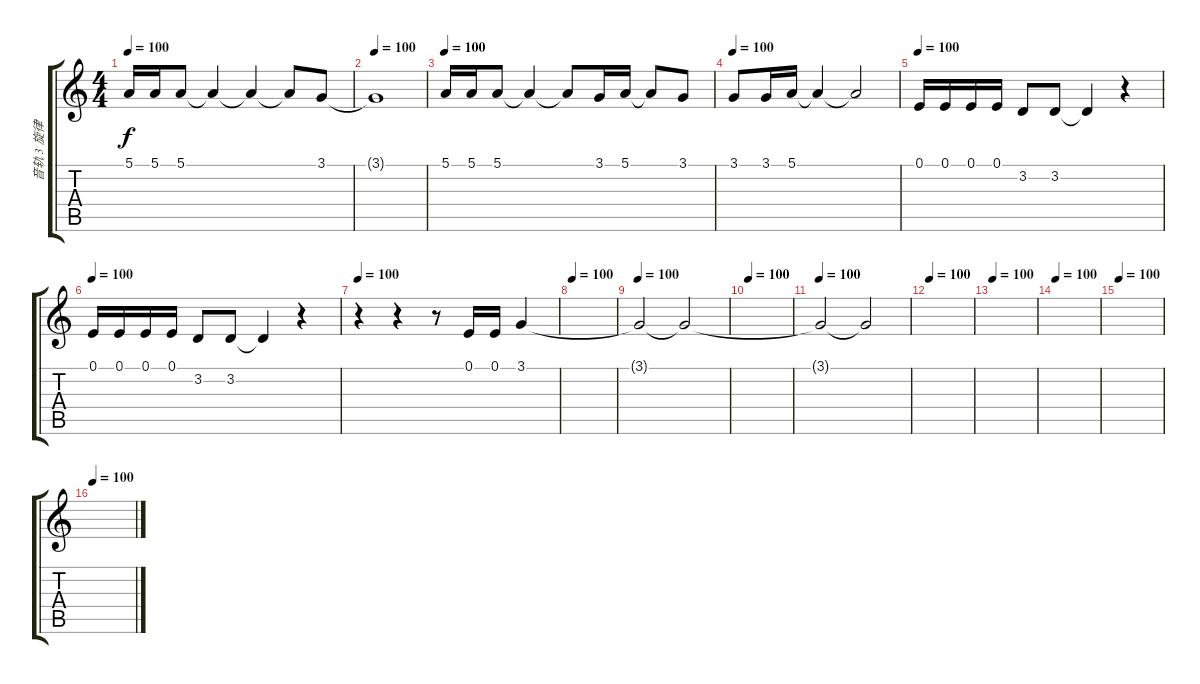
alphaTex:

\track ("音轨 3 旋律" "音轨 3 旋律") {instrument acousticgrandpiano}
\staff {score tabs}
\tuning (E4 B3 G3 D3 A2 E2) {hide}
\ts (4 4)
\tempo 100
\clef g2
\ks c
5.1.16{dy f} 5.1.16 5.1.8 5.1{t}.4 5.1{t}.4 5.1{t}.8 3.1.8 |
\tempo 100
3.1{t}.1 |
\tempo 100
5.1.16 5.1.16 5.1.8 5.1{t}.4 5.1{t}.8 3.1.16 5.1.16 5.1{t}.8 3.1.8 |
\tempo 100
3.1.8 3.1.16 5.1.16 5.1{t}.4 5.1{t}.2 |
\tempo 100
0.1.16 0.1.16 0.1.16 0.1.16 3.2.8 3.2.8 3.2{t}.4 r.4 |
\tempo 100
0.1.16 0.1.16 0.1.16 0.1.16 3.2.8 3.2.8 3.2{t}.4 r.4 |
\tempo 100
r.4 r.4 r.8 0.1.16 0.1.16 3.1.4 |
\tempo 100
|
\tempo 100
3.1{t}.2 3.1{t}.2 |
\tempo 100
|
\tempo 100
3.1{t}.2 3.1{t}.2 |
\tempo 100
|
\tempo 100
|
\tempo 100
|
\tempo 100
|
\tempo 100
